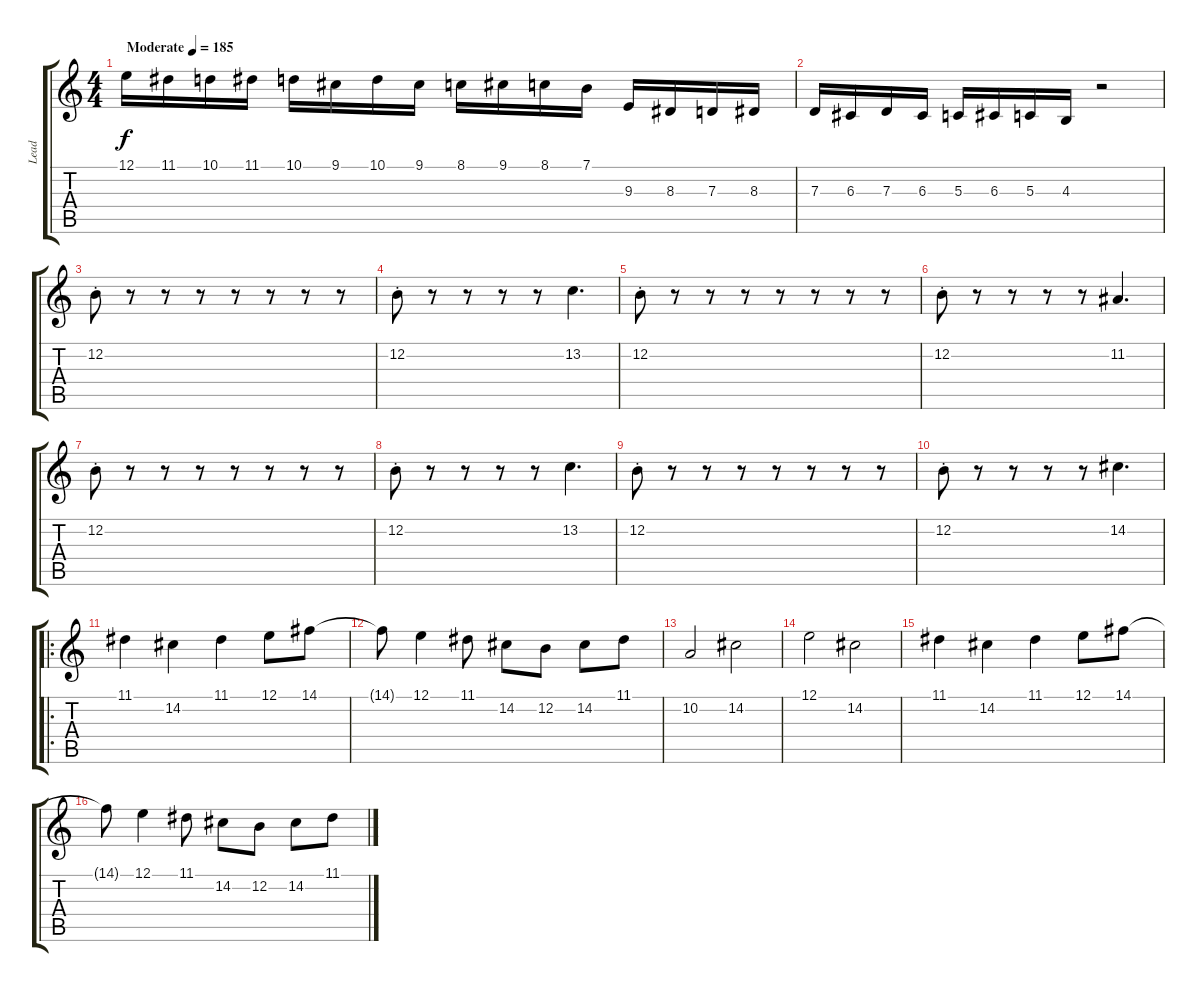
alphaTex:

\track ("Lead" "Lead") {instrument lead1square}
\staff {score tabs}
\tuning (E4 B3 G3 D3 A2 E2) {hide}
\ts (4 4)
\tempo (185 "Moderate")
\clef g2
\ks c
12.1.16{dy f instrument lead1square} 11.1.16 10.1.16 11.1.16 10.1.16 9.1.16 10.1.16 9.1.16 8.1.16 9.1.16 8.1.16 7.1.16 9.3.16 8.3.16 7.3.16 8.3.16 |
7.3.16 6.3.16 7.3.16 6.3.16 5.3.16 6.3.16 5.3.16 4.3.16 r.2 |
12.2{st}.8 r.8 r.8 r.8 r.8 r.8 r.8 r.8 |
12.2{st}.8 r.8 r.8 r.8 r.8 13.2.4{d} |
12.2{st}.8 r.8 r.8 r.8 r.8 r.8 r.8 r.8 |
12.2{st}.8 r.8 r.8 r.8 r.8 11.2.4{d} |
12.2{st}.8 r.8 r.8 r.8 r.8 r.8 r.8 r.8 |
12.2{st}.8 r.8 r.8 r.8 r.8 13.2.4{d} |
12.2{st}.8 r.8 r.8 r.8 r.8 r.8 r.8 r.8 |
12.2{st}.8 r.8 r.8 r.8 r.8 14.2.4{d} |
\ro
11.1.4 14.2.4 11.1.4 12.1.8 14.1.8 |
14.1{t}.8 12.1.4 11.1.8 14.2.8 12.2.8 14.2.8 11.1.8 |
10.2.2 14.2.2 |
12.1.2 14.2.2 |
11.1.4 14.2.4 11.1.4 12.1.8 14.1.8 |
14.1{t}.8 12.1.4 11.1.8 14.2.8 12.2.8 14.2.8 11.1.8
